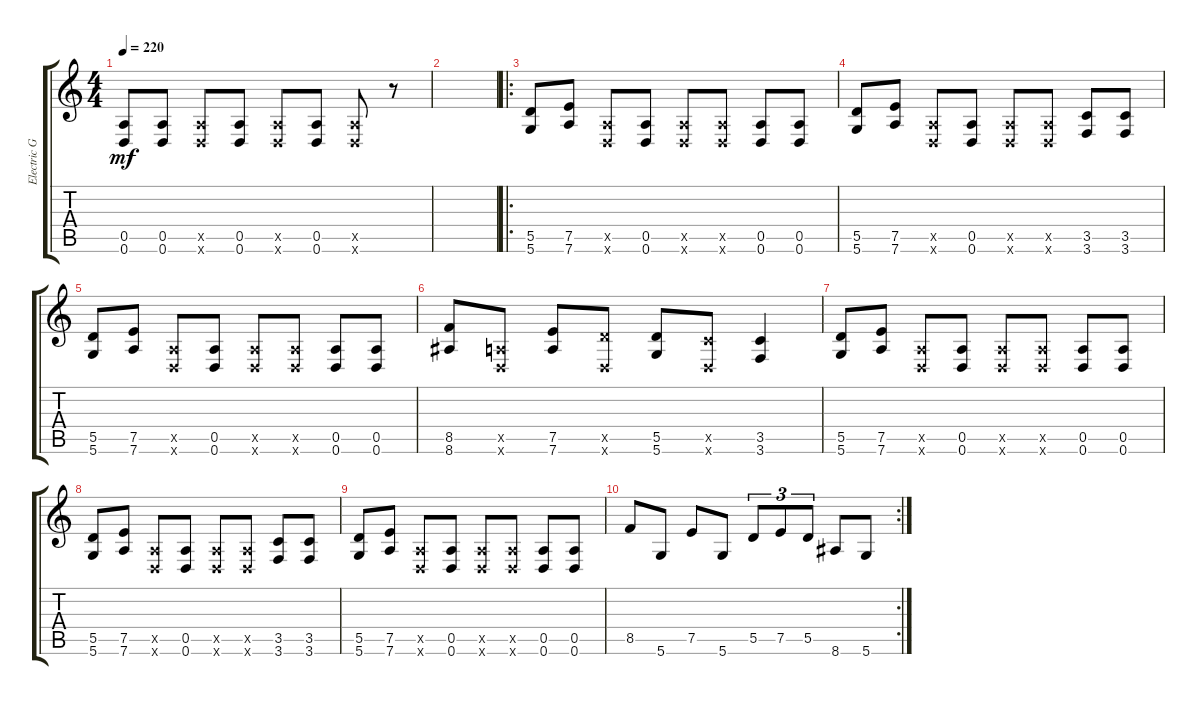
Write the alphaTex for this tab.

\track ("Electric Guitar" "Electric G") {instrument overdrivenguitar}
\staff {score tabs}
\tuning (E4 B3 G3 D3 A2 D2) {hide}
\ts (4 4)
\tempo 220
\clef g2
\ks c
(0.5 0.6).8{dy mf} (0.5 0.6).8 (0.5{x} 0.6{x}).8 (0.5 0.6).8 (0.5{x} 0.6{x}).8 (0.5 0.6).8 (0.5{x} 0.6{x}).8 r.8 |
|
\ro
(5.5 5.6).8 (7.5 7.6).8 (0.5{x} 0.6{x}).8 (0.5 0.6).8 (0.5{x} 0.6{x}).8 (0.5{x} 0.6{x}).8 (0.5 0.6).8 (0.5 0.6).8 |
(5.5 5.6).8 (7.5 7.6).8 (0.5{x} 0.6{x}).8 (0.5 0.6).8 (0.5{x} 0.6{x}).8 (0.5{x} 0.6{x}).8 (3.5 3.6).8 (3.5 3.6).8 |
(5.5 5.6).8 (7.5 7.6).8 (0.5{x} 0.6{x}).8 (0.5 0.6).8 (0.5{x} 0.6{x}).8 (0.5{x} 0.6{x}).8 (0.5 0.6).8 (0.5 0.6).8 |
(8.5 8.6).8 (0.5{x} 0.6{x}).8 (7.5 7.6).8 (5.5{x} 0.6{x}).8 (5.5 5.6).8 (3.5{x} 0.6{x}).8 (3.5 3.6).4 |
(5.5 5.6).8 (7.5 7.6).8 (0.5{x} 0.6{x}).8 (0.5 0.6).8 (0.5{x} 0.6{x}).8 (0.5{x} 0.6{x}).8 (0.5 0.6).8 (0.5 0.6).8 |
(5.5 5.6).8 (7.5 7.6).8 (0.5{x} 0.6{x}).8 (0.5 0.6).8 (0.5{x} 0.6{x}).8 (0.5{x} 0.6{x}).8 (3.5 3.6).8 (3.5 3.6).8 |
(5.5 5.6).8 (7.5 7.6).8 (0.5{x} 0.6{x}).8 (0.5 0.6).8 (0.5{x} 0.6{x}).8 (0.5{x} 0.6{x}).8 (0.5 0.6).8 (0.5 0.6).8 |
\rc 2
8.5.8 5.6.8 7.5.8 5.6.8 5.5.8{tu (3 2)} 7.5.8{tu (3 2)} 5.5.8{tu (3 2)} 8.6.8 5.6.8
